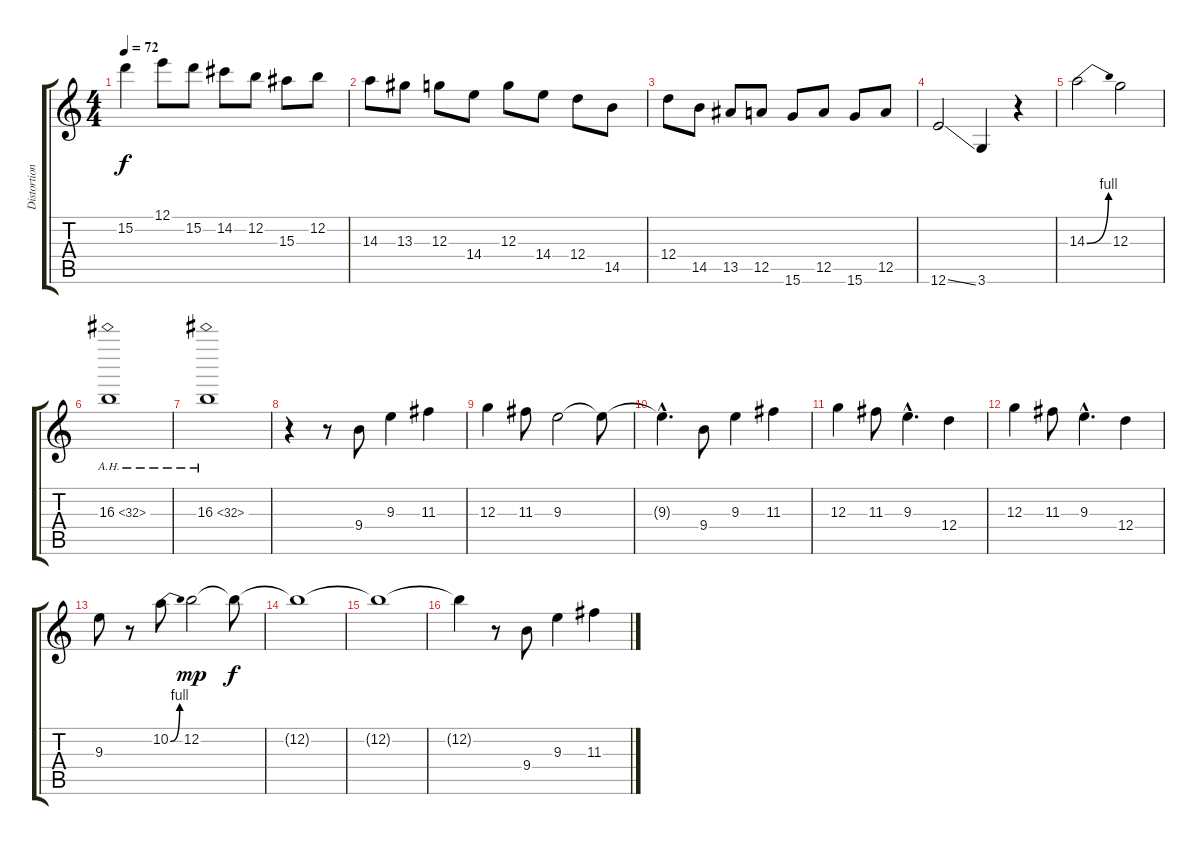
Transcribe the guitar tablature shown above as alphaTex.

\track ("Distortion Guitar 2" "Distortion") {instrument distortionguitar}
\staff {score tabs}
\tuning (E4 B3 G3 D3 A2 E2) {hide}
\ts (4 4)
\tempo 72
\clef g2
\ks c
15.2{t}.4{dy f} 12.1.8 15.2.8 14.2.8 12.2.8 15.3.8 12.2.8 |
14.3.8 13.3.8 12.3.8 14.4.8 12.3.8 14.4.8 12.4.8 14.5.8 |
12.4.8 14.5.8 13.5.8 12.5.8 15.6.8 12.5.8 15.6.8 12.5.8 |
12.6{ss}.2 3.6.4 r.4 |
14.3{be (bend 0 0 60 4)}.2 12.3.2 |
16.3{ah 16}.1 |
16.3{ah 16}.1 |
r.4 r.8 9.4.8 9.3.4 11.3.4 |
12.3.4 11.3.8 9.3.2 9.3{t}.8 |
9.3{hac t}.4{d} 9.4.8 9.3.4 11.3.4 |
12.3.4 11.3.8 9.3{hac}.4{d} 12.4.4 |
12.3.4 11.3.8 9.3{hac}.4{d} 12.4.4 |
9.3.8 r.8 10.2{be (bend 0 0 60 4)}.8 12.2.2{dy mp} 12.2{t}.8{dy f} |
12.2{t}.1 |
12.2{t}.1 |
12.2{t}.4 r.8 9.4.8 9.3.4 11.3.4
